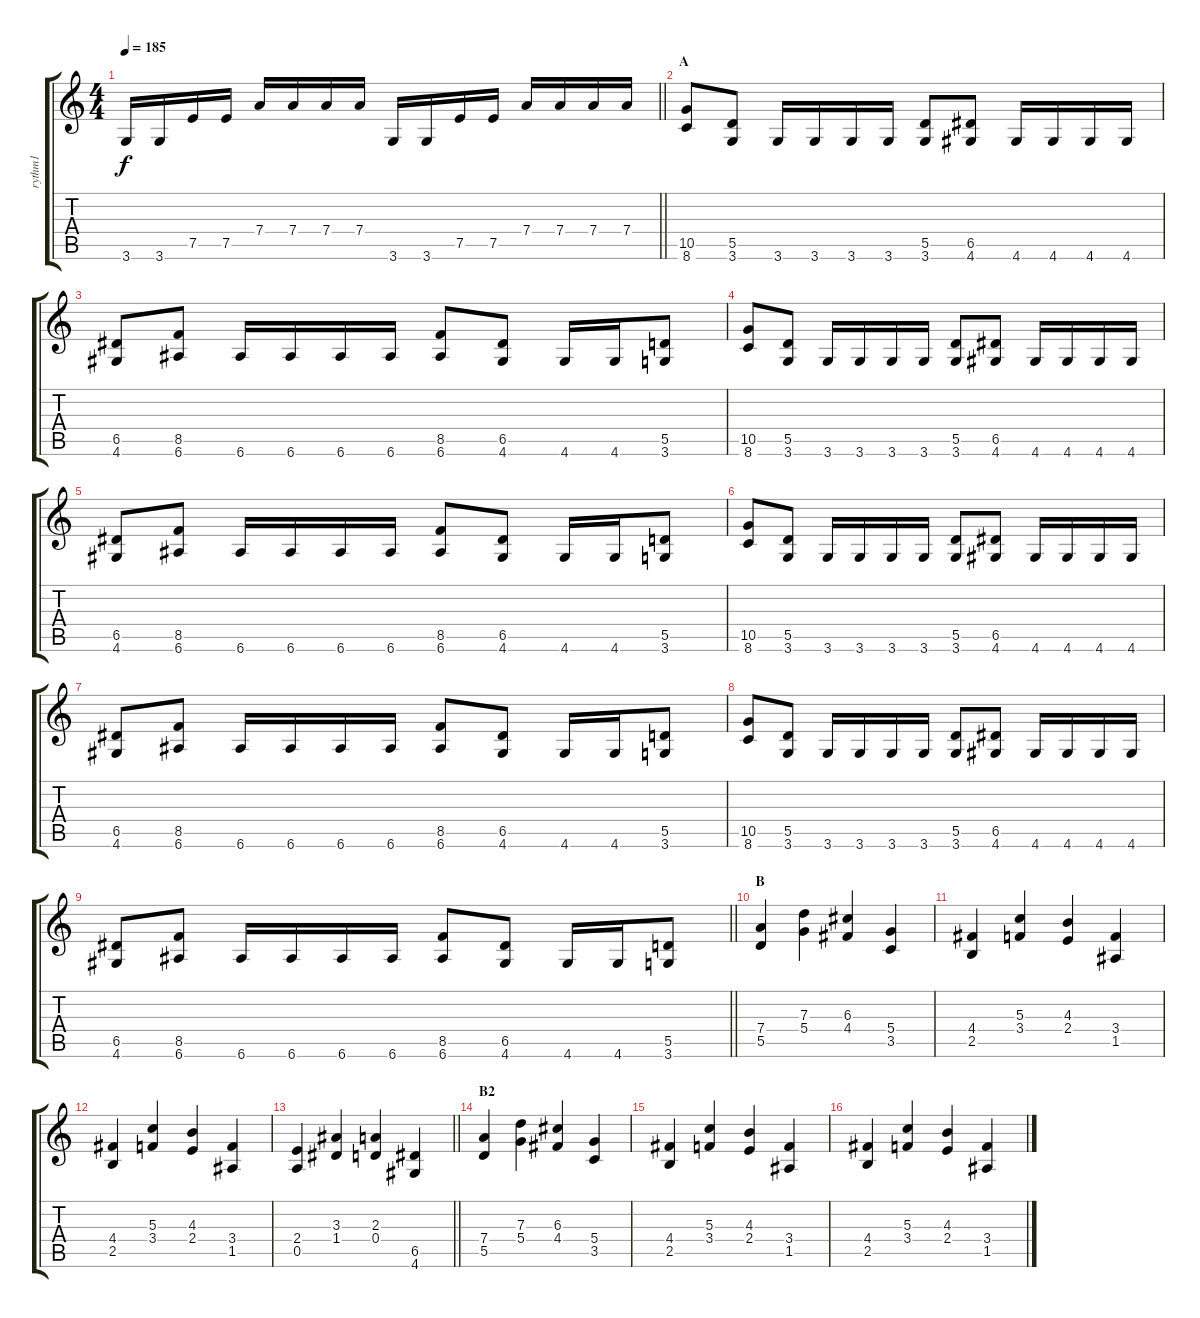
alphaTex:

\track ("rythm1" "rythm1") {instrument distortionguitar}
\staff {score tabs}
\tuning (E4 B3 G3 D3 A2 E2) {hide}
\ts (4 4)
\tempo 185
\clef g2
\barLineRight lightlight
\ks c
3.6.16{dy f} 3.6.16 7.5.16 7.5.16 7.4.16 7.4.16 7.4.16 7.4.16 3.6.16 3.6.16 7.5.16 7.5.16 7.4.16 7.4.16 7.4.16 7.4.16 |
\section ("" "A")
(10.5 8.6).8 (5.5 3.6).8 3.6.16 3.6.16 3.6.16 3.6.16 (5.5 3.6).8 (6.5 4.6).8 4.6.16 4.6.16 4.6.16 4.6.16 |
(6.5 4.6).8 (8.5 6.6).8 6.6.16 6.6.16 6.6.16 6.6.16 (8.5 6.6).8 (6.5 4.6).8 4.6.16 4.6.16 (5.5 3.6).8 |
(10.5 8.6).8 (5.5 3.6).8 3.6.16 3.6.16 3.6.16 3.6.16 (5.5 3.6).8 (6.5 4.6).8 4.6.16 4.6.16 4.6.16 4.6.16 |
(6.5 4.6).8 (8.5 6.6).8 6.6.16 6.6.16 6.6.16 6.6.16 (8.5 6.6).8 (6.5 4.6).8 4.6.16 4.6.16 (5.5 3.6).8 |
(10.5 8.6).8 (5.5 3.6).8 3.6.16 3.6.16 3.6.16 3.6.16 (5.5 3.6).8 (6.5 4.6).8 4.6.16 4.6.16 4.6.16 4.6.16 |
(6.5 4.6).8 (8.5 6.6).8 6.6.16 6.6.16 6.6.16 6.6.16 (8.5 6.6).8 (6.5 4.6).8 4.6.16 4.6.16 (5.5 3.6).8 |
(10.5 8.6).8 (5.5 3.6).8 3.6.16 3.6.16 3.6.16 3.6.16 (5.5 3.6).8 (6.5 4.6).8 4.6.16 4.6.16 4.6.16 4.6.16 |
\barLineRight lightlight
(6.5 4.6).8 (8.5 6.6).8 6.6.16 6.6.16 6.6.16 6.6.16 (8.5 6.6).8 (6.5 4.6).8 4.6.16 4.6.16 (5.5 3.6).8 |
\section ("" "B")
(7.4 5.5).4 (7.3 5.4).4 (6.3 4.4).4 (5.4 3.5).4 |
(4.4 2.5).4 (5.3 3.4).4 (4.3 2.4).4 (3.4 1.5).4 |
(4.4 2.5).4 (5.3 3.4).4 (4.3 2.4).4 (3.4 1.5).4 |
\barLineRight lightlight
(2.4 0.5).4 (3.3 1.4).4 (2.3 0.4).4 (6.5 4.6).4 |
\section ("" "B2")
(7.4 5.5).4 (7.3 5.4).4 (6.3 4.4).4 (5.4 3.5).4 |
(4.4 2.5).4 (5.3 3.4).4 (4.3 2.4).4 (3.4 1.5).4 |
(4.4 2.5).4 (5.3 3.4).4 (4.3 2.4).4 (3.4 1.5).4
